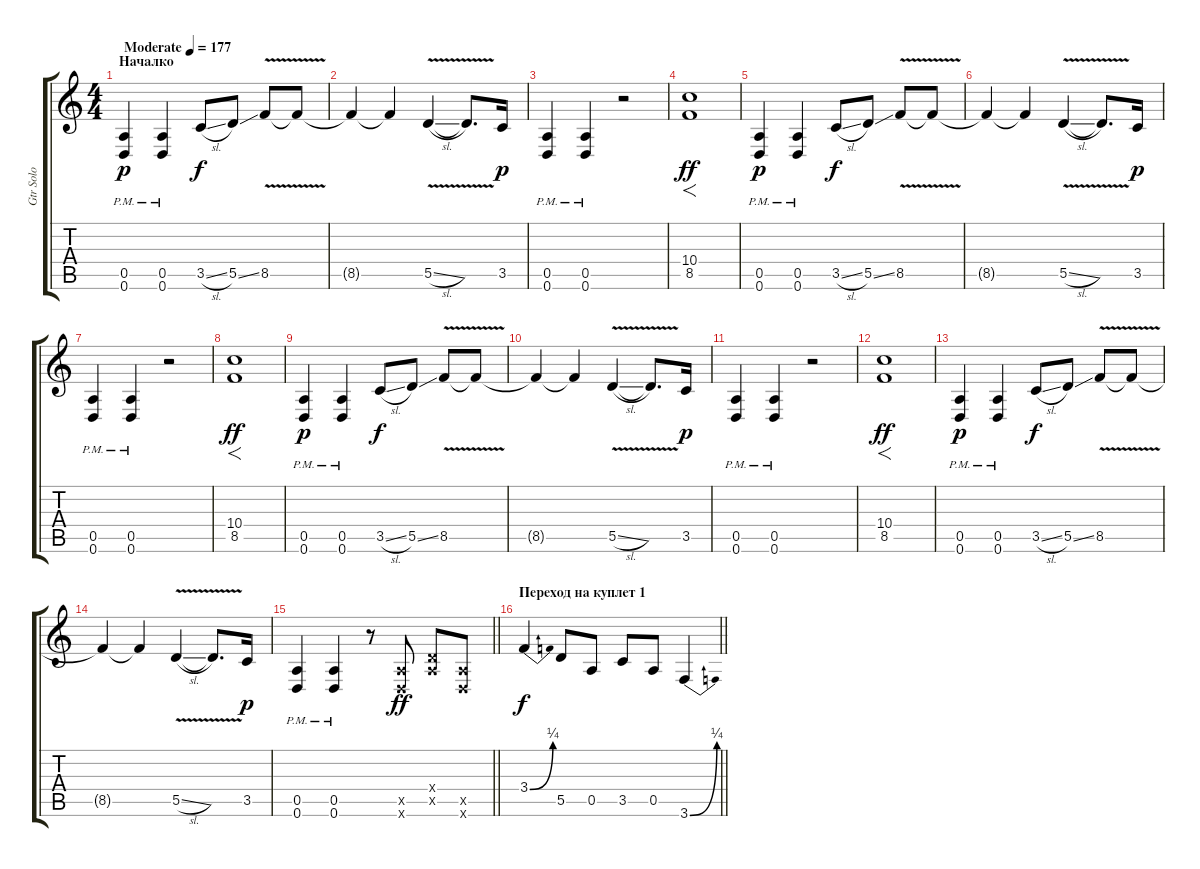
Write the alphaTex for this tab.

\track ("Gtr Solo" "Gtr Solo") {instrument distortionguitar}
\staff {score tabs}
\tuning (E4 B3 G3 D3 A2 D2) {hide}
\ts (4 4)
\section ("" "Началко")
\tempo (177 "Moderate")
\clef g2
\ks c
(0.5{pm} 0.6{pm}).4{dy p instrument distortionguitar} (0.5{pm} 0.6{pm}).4 3.5{sl}.8{dy f} 5.5{ss}.8 8.5{v}.8 8.5{t}.8 |
8.5{t}.4 8.5{t}.4 5.5{v sl}.4 5.5{t}.8{d} 3.5.16{dy p} |
(0.5{pm} 0.6{pm}).4 (0.5{pm} 0.6{pm}).4 r.2 |
(10.4 8.5).1{f dy ff} |
(0.5{pm} 0.6{pm}).4{dy p} (0.5{pm} 0.6{pm}).4 3.5{sl}.8{dy f} 5.5{ss}.8 8.5{v}.8 8.5{t}.8 |
8.5{t}.4 8.5{t}.4 5.5{v sl}.4 5.5{t}.8{d} 3.5.16{dy p} |
(0.5{pm} 0.6{pm}).4 (0.5{pm} 0.6{pm}).4 r.2 |
(10.4 8.5).1{f dy ff} |
(0.5{pm} 0.6{pm}).4{dy p} (0.5{pm} 0.6{pm}).4 3.5{sl}.8{dy f} 5.5{ss}.8 8.5{v}.8 8.5{t}.8 |
8.5{t}.4 8.5{t}.4 5.5{v sl}.4 5.5{t}.8{d} 3.5.16{dy p} |
(0.5{pm} 0.6{pm}).4 (0.5{pm} 0.6{pm}).4 r.2 |
(10.4 8.5).1{f dy ff} |
(0.5{pm} 0.6{pm}).4{dy p} (0.5{pm} 0.6{pm}).4 3.5{sl}.8{dy f} 5.5{ss}.8 8.5{v}.8 8.5{t}.8 |
8.5{t}.4 8.5{t}.4 5.5{v sl}.4 5.5{t}.8{d} 3.5.16{dy p} |
\barLineRight lightlight
(0.5{pm} 0.6{pm}).4 (0.5{pm} 0.6{pm}).4 r.8 (0.5{x} 0.6{x}).8{dy ff} (0.4{x} 0.5{x}).8 (0.5{x} 0.6{x}).8 |
\section ("" "Переход на куплет 1")
\barLineRight lightlight
3.4{be (bend 0 0 60 1)}.4{dy f} 5.5.8 0.5.8 3.5.8 0.5.8 3.6{be (bend 0 0 60 1)}.4
